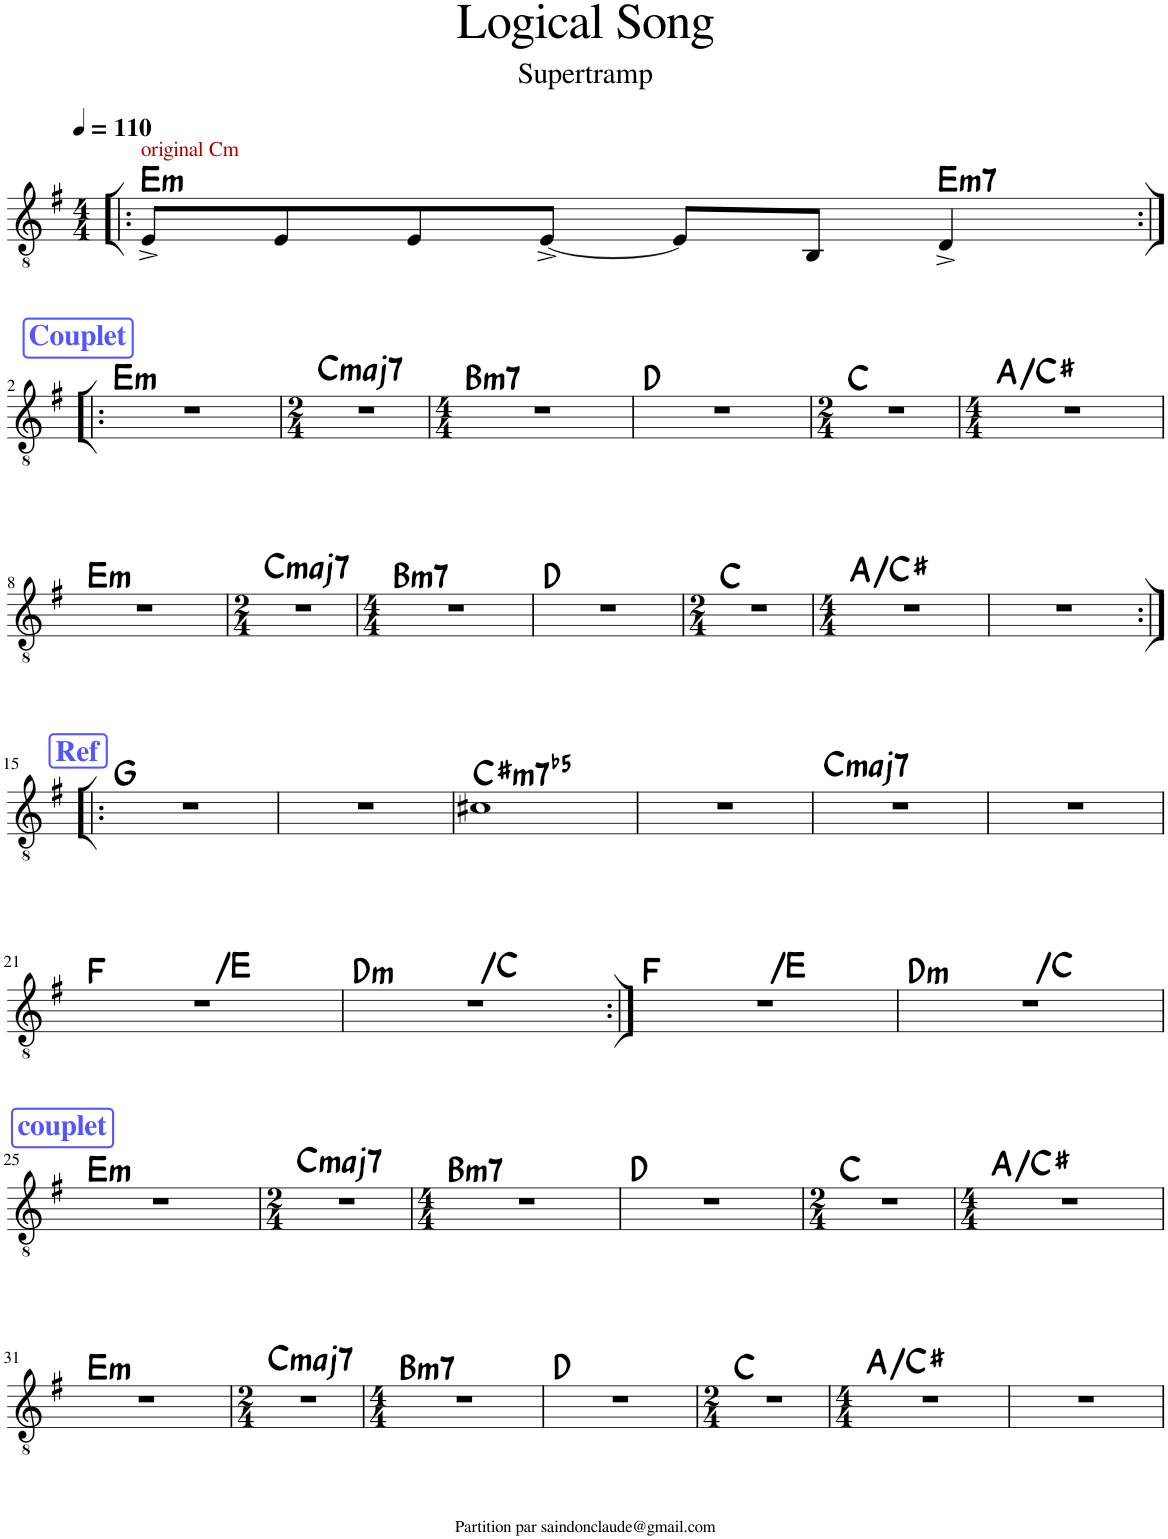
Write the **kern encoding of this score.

**kern	**harte
*part1	*part1
*staff1	*
*I"Classical Guitar	*
*I'Guit.	*
*clefGv2	*
*k[f#]	*
*M4/4	*
*MM110	*
=1!|:	=1!|:
!LO:TX:a:color=#AA0000:t=original Cm	!LO:H:kt=m
8E^/L	E:min
8E/	.
8E/	.
[8E^/J	.
8E/L]	.
8BB/J	.
!	!LO:H:kt=m7
4D^/	E:min7
!!LO:LB:g=z
!!LO:REH:place=s1:a:B:cj:color=#5555FF:fs=14:t=Couplet
=2:|!|:	=2:|!|:
!	!LO:H:kt=m
1r	E:min
=3	=3
*M2/4	*
!	!LO:H:kt=maj7
2r	C:maj7
=4	=4
*M4/4	*
!	!LO:H:kt=m7
1r	B:min7
=5	=5
1r	D:maj
=6	=6
*M2/4	*
2r	C:maj
=7	=7
*M4/4	*
1r	A:maj/3
!!LO:LB:g=z
=8	=8
!	!LO:H:kt=m
1r	E:min
=9	=9
*M2/4	*
!	!LO:H:kt=maj7
2r	C:maj7
=10	=10
*M4/4	*
!	!LO:H:kt=m7
1r	B:min7
=11	=11
1r	D:maj
=12	=12
*M2/4	*
2r	C:maj
=13	=13
*M4/4	*
1r	A:maj/3
=14	=14
1r	.
!!LO:LB:g=z
!!LO:REH:place=s1:a:B:cj:color=#5555FF:fs=14:t=Ref
=15:|!|:	=15:|!|:
1r	G:maj
=16	=16
1r	.
=17	=17
!	!LO:H:kt=m7b5
1c#X	C#:hdim7
=18	=18
1r	.
=19	=19
!	!LO:H:kt=maj7
1r	C:maj7
=20	=20
1r	.
!!LO:LB:g=z
=21	=21
!	!LO:H:n=2:kt=N.C.
1r	F:maj N
=22	=22
!	!LO:H:n=1:kt=m
!	!LO:H:n=2:kt=N.C.
1r	D:min N
=23:|!	=23:|!
!	!LO:H:n=2:kt=N.C.
1r	F:maj N
=24	=24
!	!LO:H:n=1:kt=m
!	!LO:H:n=2:kt=N.C.
1r	D:min N
!!LO:LB:g=z
!!LO:REH:place=s1:a:B:cj:color=#5555FF:fs=14:t=couplet
=25	=25
!	!LO:H:kt=m
1r	E:min
=26	=26
*M2/4	*
!	!LO:H:kt=maj7
2r	C:maj7
=27	=27
*M4/4	*
!	!LO:H:kt=m7
1r	B:min7
=28	=28
1r	D:maj
=29	=29
*M2/4	*
2r	C:maj
=30	=30
*M4/4	*
1r	A:maj/3
!!LO:LB:g=z
=31	=31
!	!LO:H:kt=m
1r	E:min
=32	=32
*M2/4	*
!	!LO:H:kt=maj7
2r	C:maj7
=33	=33
*M4/4	*
!	!LO:H:kt=m7
1r	B:min7
=34	=34
1r	D:maj
=35	=35
*M2/4	*
2r	C:maj
=36	=36
*M4/4	*
1r	A:maj/3
=37	=37
1r	.
=	=
*-	*-
